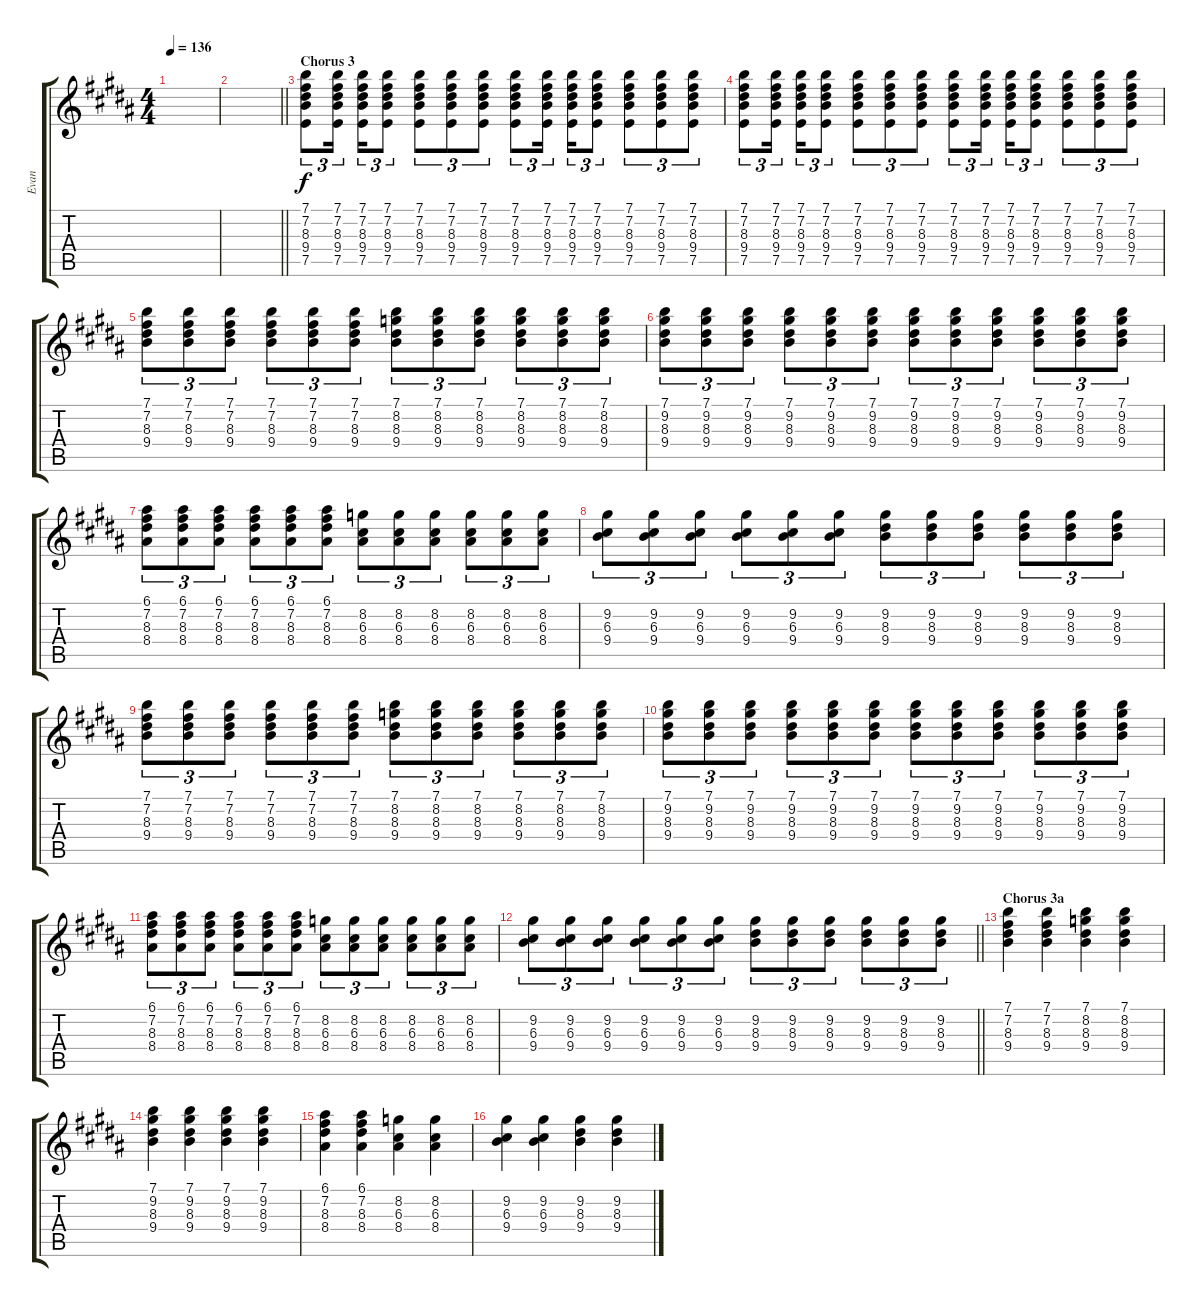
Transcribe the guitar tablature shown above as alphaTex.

\track ("Evan" "Evan") {instrument overdrivenguitar}
\staff {score tabs}
\tuning (E4 B3 G3 D3 A2 E2) {hide}
\ts (4 4)
\tempo 136
\clef g2
\ks b
|
\barLineRight lightlight
|
\section ("" "Chorus 3")
(7.1 7.2 8.3 9.4 7.5).8{tu (3 2)} (7.1 7.2 8.3 9.4 7.5).16{tu (3 2) beam splitsecondary} (7.1 7.2 8.3 9.4 7.5).16{tu (3 2)} (7.1 7.2 8.3 9.4 7.5).8{tu (3 2)} (7.1 7.2 8.3 9.4 7.5).8{tu (3 2)} (7.1 7.2 8.3 9.4 7.5).8{tu (3 2)} (7.1 7.2 8.3 9.4 7.5).8{tu (3 2)} (7.1 7.2 8.3 9.4 7.5).8{tu (3 2)} (7.1 7.2 8.3 9.4 7.5).16{tu (3 2) beam splitsecondary} (7.1 7.2 8.3 9.4 7.5).16{tu (3 2)} (7.1 7.2 8.3 9.4 7.5).8{tu (3 2)} (7.1 7.2 8.3 9.4 7.5).8{tu (3 2)} (7.1 7.2 8.3 9.4 7.5).8{tu (3 2)} (7.1 7.2 8.3 9.4 7.5).8{tu (3 2)} |
(7.1 7.2 8.3 9.4 7.5).8{tu (3 2)} (7.1 7.2 8.3 9.4 7.5).16{tu (3 2) beam splitsecondary} (7.1 7.2 8.3 9.4 7.5).16{tu (3 2)} (7.1 7.2 8.3 9.4 7.5).8{tu (3 2)} (7.1 7.2 8.3 9.4 7.5).8{tu (3 2)} (7.1 7.2 8.3 9.4 7.5).8{tu (3 2)} (7.1 7.2 8.3 9.4 7.5).8{tu (3 2)} (7.1 7.2 8.3 9.4 7.5).8{tu (3 2)} (7.1 7.2 8.3 9.4 7.5).16{tu (3 2) beam splitsecondary} (7.1 7.2 8.3 9.4 7.5).16{tu (3 2)} (7.1 7.2 8.3 9.4 7.5).8{tu (3 2)} (7.1 7.2 8.3 9.4 7.5).8{tu (3 2)} (7.1 7.2 8.3 9.4 7.5).8{tu (3 2)} (7.1 7.2 8.3 9.4 7.5).8{tu (3 2)} |
(7.1 7.2 8.3 9.4).8{tu (3 2)} (7.1 7.2 8.3 9.4).8{tu (3 2)} (7.1 7.2 8.3 9.4).8{tu (3 2)} (7.1 7.2 8.3 9.4).8{tu (3 2)} (7.1 7.2 8.3 9.4).8{tu (3 2)} (7.1 7.2 8.3 9.4).8{tu (3 2)} (7.1 8.2 8.3 9.4).8{tu (3 2)} (7.1 8.2 8.3 9.4).8{tu (3 2)} (7.1 8.2 8.3 9.4).8{tu (3 2)} (7.1 8.2 8.3 9.4).8{tu (3 2)} (7.1 8.2 8.3 9.4).8{tu (3 2)} (7.1 8.2 8.3 9.4).8{tu (3 2)} |
(7.1 9.2 8.3 9.4).8{tu (3 2)} (7.1 9.2 8.3 9.4).8{tu (3 2)} (7.1 9.2 8.3 9.4).8{tu (3 2)} (7.1 9.2 8.3 9.4).8{tu (3 2)} (7.1 9.2 8.3 9.4).8{tu (3 2)} (7.1 9.2 8.3 9.4).8{tu (3 2)} (7.1 9.2 8.3 9.4).8{tu (3 2)} (7.1 9.2 8.3 9.4).8{tu (3 2)} (7.1 9.2 8.3 9.4).8{tu (3 2)} (7.1 9.2 8.3 9.4).8{tu (3 2)} (7.1 9.2 8.3 9.4).8{tu (3 2)} (7.1 9.2 8.3 9.4).8{tu (3 2)} |
(6.1 7.2 8.3 8.4).8{tu (3 2)} (6.1 7.2 8.3 8.4).8{tu (3 2)} (6.1 7.2 8.3 8.4).8{tu (3 2)} (6.1 7.2 8.3 8.4).8{tu (3 2)} (6.1 7.2 8.3 8.4).8{tu (3 2)} (6.1 7.2 8.3 8.4).8{tu (3 2)} (8.2 6.3 8.4).8{tu (3 2)} (8.2 6.3 8.4).8{tu (3 2)} (8.2 6.3 8.4).8{tu (3 2)} (8.2 6.3 8.4).8{tu (3 2)} (8.2 6.3 8.4).8{tu (3 2)} (8.2 6.3 8.4).8{tu (3 2)} |
(9.2 6.3 9.4).8{tu (3 2)} (9.2 6.3 9.4).8{tu (3 2)} (9.2 6.3 9.4).8{tu (3 2)} (9.2 6.3 9.4).8{tu (3 2)} (9.2 6.3 9.4).8{tu (3 2)} (9.2 6.3 9.4).8{tu (3 2)} (9.2 8.3 9.4).8{tu (3 2)} (9.2 8.3 9.4).8{tu (3 2)} (9.2 8.3 9.4).8{tu (3 2)} (9.2 8.3 9.4).8{tu (3 2)} (9.2 8.3 9.4).8{tu (3 2)} (9.2 8.3 9.4).8{tu (3 2)} |
(7.1 7.2 8.3 9.4).8{tu (3 2)} (7.1 7.2 8.3 9.4).8{tu (3 2)} (7.1 7.2 8.3 9.4).8{tu (3 2)} (7.1 7.2 8.3 9.4).8{tu (3 2)} (7.1 7.2 8.3 9.4).8{tu (3 2)} (7.1 7.2 8.3 9.4).8{tu (3 2)} (7.1 8.2 8.3 9.4).8{tu (3 2)} (7.1 8.2 8.3 9.4).8{tu (3 2)} (7.1 8.2 8.3 9.4).8{tu (3 2)} (7.1 8.2 8.3 9.4).8{tu (3 2)} (7.1 8.2 8.3 9.4).8{tu (3 2)} (7.1 8.2 8.3 9.4).8{tu (3 2)} |
(7.1 9.2 8.3 9.4).8{tu (3 2)} (7.1 9.2 8.3 9.4).8{tu (3 2)} (7.1 9.2 8.3 9.4).8{tu (3 2)} (7.1 9.2 8.3 9.4).8{tu (3 2)} (7.1 9.2 8.3 9.4).8{tu (3 2)} (7.1 9.2 8.3 9.4).8{tu (3 2)} (7.1 9.2 8.3 9.4).8{tu (3 2)} (7.1 9.2 8.3 9.4).8{tu (3 2)} (7.1 9.2 8.3 9.4).8{tu (3 2)} (7.1 9.2 8.3 9.4).8{tu (3 2)} (7.1 9.2 8.3 9.4).8{tu (3 2)} (7.1 9.2 8.3 9.4).8{tu (3 2)} |
(6.1 7.2 8.3 8.4).8{tu (3 2)} (6.1 7.2 8.3 8.4).8{tu (3 2)} (6.1 7.2 8.3 8.4).8{tu (3 2)} (6.1 7.2 8.3 8.4).8{tu (3 2)} (6.1 7.2 8.3 8.4).8{tu (3 2)} (6.1 7.2 8.3 8.4).8{tu (3 2)} (8.2 6.3 8.4).8{tu (3 2)} (8.2 6.3 8.4).8{tu (3 2)} (8.2 6.3 8.4).8{tu (3 2)} (8.2 6.3 8.4).8{tu (3 2)} (8.2 6.3 8.4).8{tu (3 2)} (8.2 6.3 8.4).8{tu (3 2)} |
\barLineRight lightlight
(9.2 6.3 9.4).8{tu (3 2)} (9.2 6.3 9.4).8{tu (3 2)} (9.2 6.3 9.4).8{tu (3 2)} (9.2 6.3 9.4).8{tu (3 2)} (9.2 6.3 9.4).8{tu (3 2)} (9.2 6.3 9.4).8{tu (3 2)} (9.2 8.3 9.4).8{tu (3 2)} (9.2 8.3 9.4).8{tu (3 2)} (9.2 8.3 9.4).8{tu (3 2)} (9.2 8.3 9.4).8{tu (3 2)} (9.2 8.3 9.4).8{tu (3 2)} (9.2 8.3 9.4).8{tu (3 2)} |
\section ("" "Chorus 3a")
(7.1 7.2 8.3 9.4).4 (7.1 7.2 8.3 9.4).4 (7.1 8.2 8.3 9.4).4 (7.1 8.2 8.3 9.4).4 |
(7.1 9.2 8.3 9.4).4 (7.1 9.2 8.3 9.4).4 (7.1 9.2 8.3 9.4).4 (7.1 9.2 8.3 9.4).4 |
(6.1 7.2 8.3 8.4).4 (6.1 7.2 8.3 8.4).4 (8.2 6.3 8.4).4 (8.2 6.3 8.4).4 |
(9.2 6.3 9.4).4 (9.2 6.3 9.4).4 (9.2 8.3 9.4).4 (9.2 8.3 9.4).4
